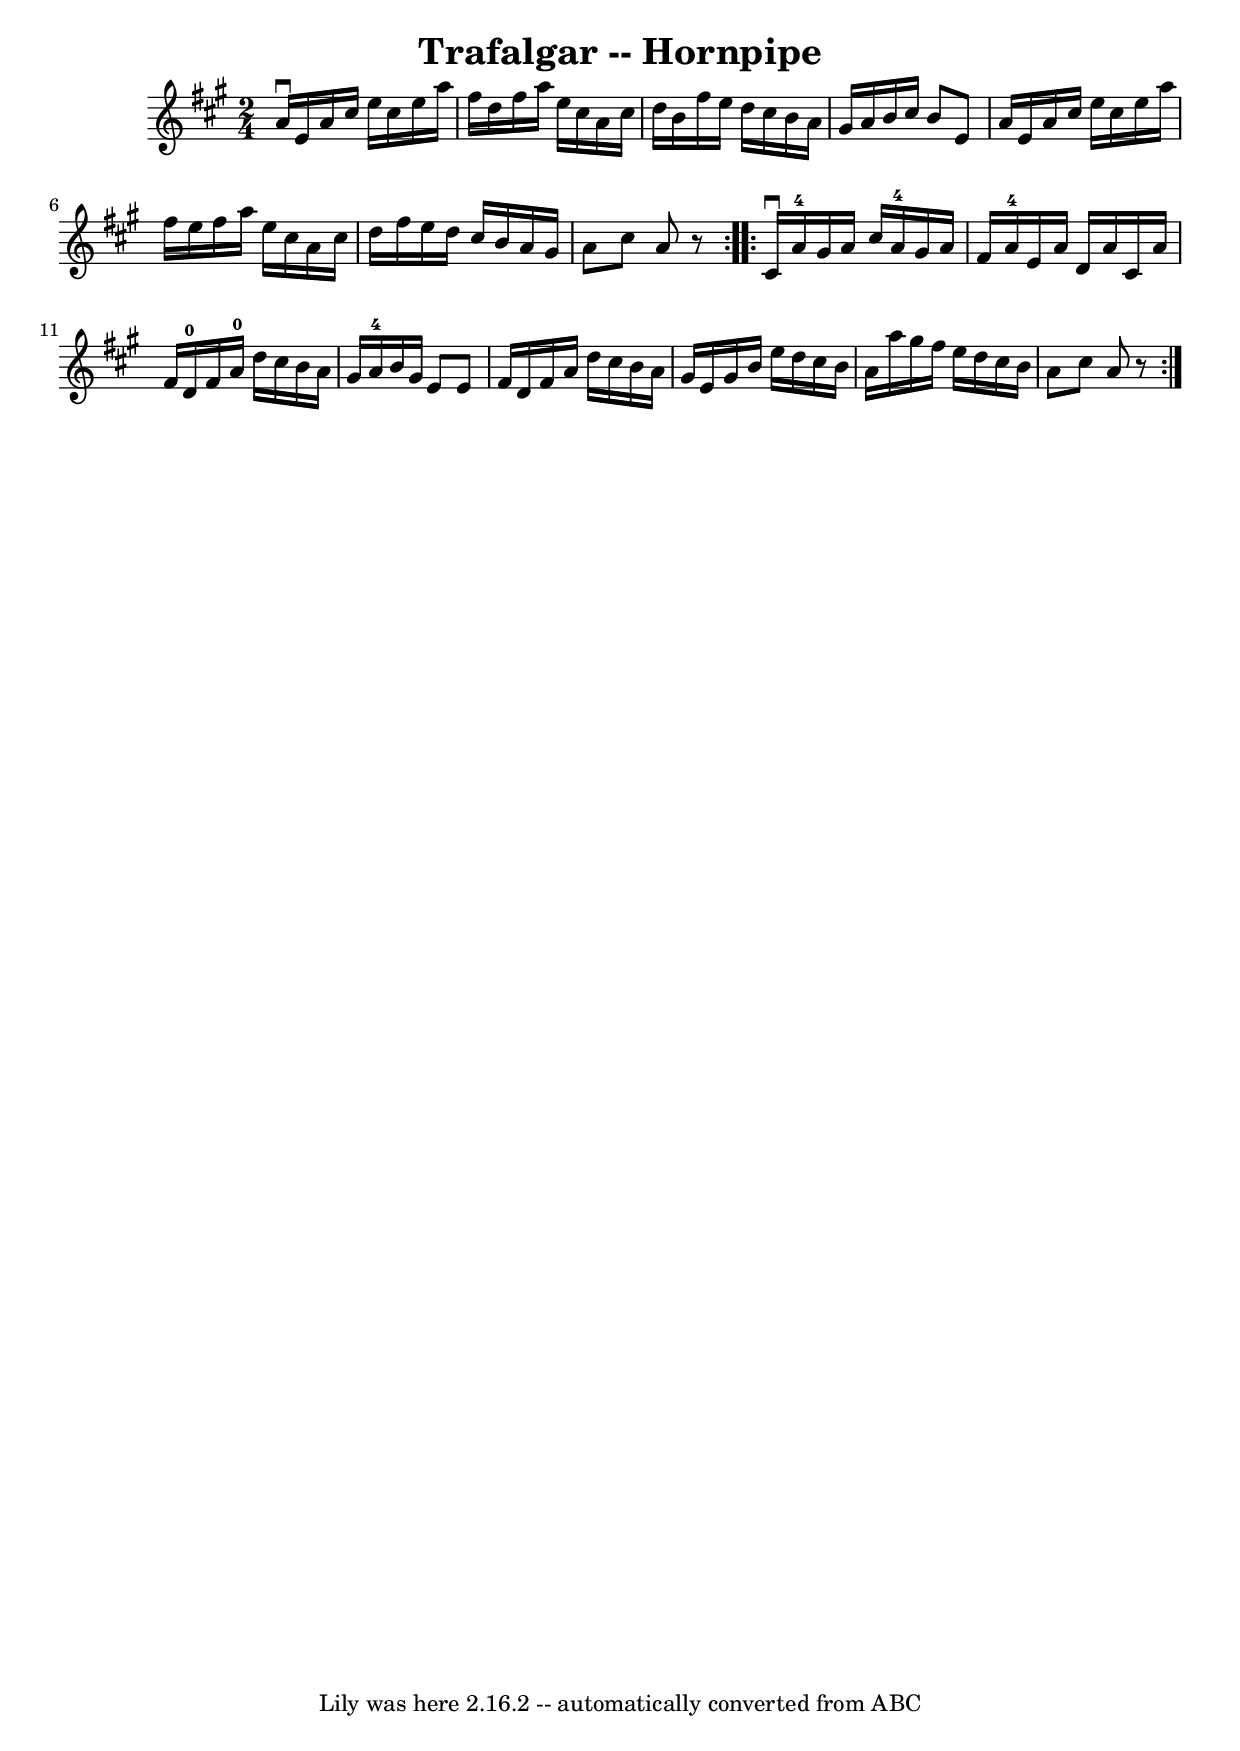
\version "2.16.2"
\include "Mammoth.ily"
\header {
	%% book = "Cole's 1000 Fiddle Tunes"
	crossRefNumber = "1"
	footnotes = ""
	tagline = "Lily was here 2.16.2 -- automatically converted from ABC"
	title = "Trafalgar -- Hornpipe"
}
voicedefault =  {


\repeat volta 2 {
\time 2/4 
\key a \major a'16^\downbow e'16 a'16 cis''16 e''16    
cis''16 e''16 a''16  |
 fis''16 d''16 fis''16 a''16    
e''16 cis''16 a'16 cis''16  |
 d''16 b'16 fis''16    
e''16 d''16 cis''16 b'16 a'16  |
 gis'16 a'16 b'16    
cis''16 b'8 e'8  |
 a'16 e'16 a'16 cis''16 e''16    
cis''16 e''16 a''16  |
 fis''16 e''16 fis''16 a''16    
e''16 cis''16 a'16 cis''16  |
 d''16 fis''16 e''16    
d''16 cis''16 b'16 a'16 gis'16  |
 a'8 cis''8 a'8    
r8 }     \repeat volta 2 { cis'16^\downbow a'16-4 gis'16 a'16    
cis''16 a'16-4 gis'16 a'16  |
 fis'16 a'16-4 e'16    
a'16 d'16 a'16 cis'16 a'16  |
 fis'16 d'16-0 fis'16 
 a'16-0 d''16 cis''16 b'16 a'16  |
 gis'16 a'16 
-4 b'16 gis'16 e'8 e'8  |
 fis'16 d'16 fis'16    
a'16 d''16 cis''16 b'16 a'16  |
 gis'16 e'16 gis'16   
 b'16 e''16 d''16 cis''16 b'16  |
 a'16 a''16 gis''16 
 fis''16 e''16 d''16 cis''16 b'16  |
 a'8 cis''8    
a'8    r8 }   
}

\score{
    <<

	\context Staff="default"
	{
	    \voicedefault 
	}

    >>
	\layout {
	}
	\midi {}
}
